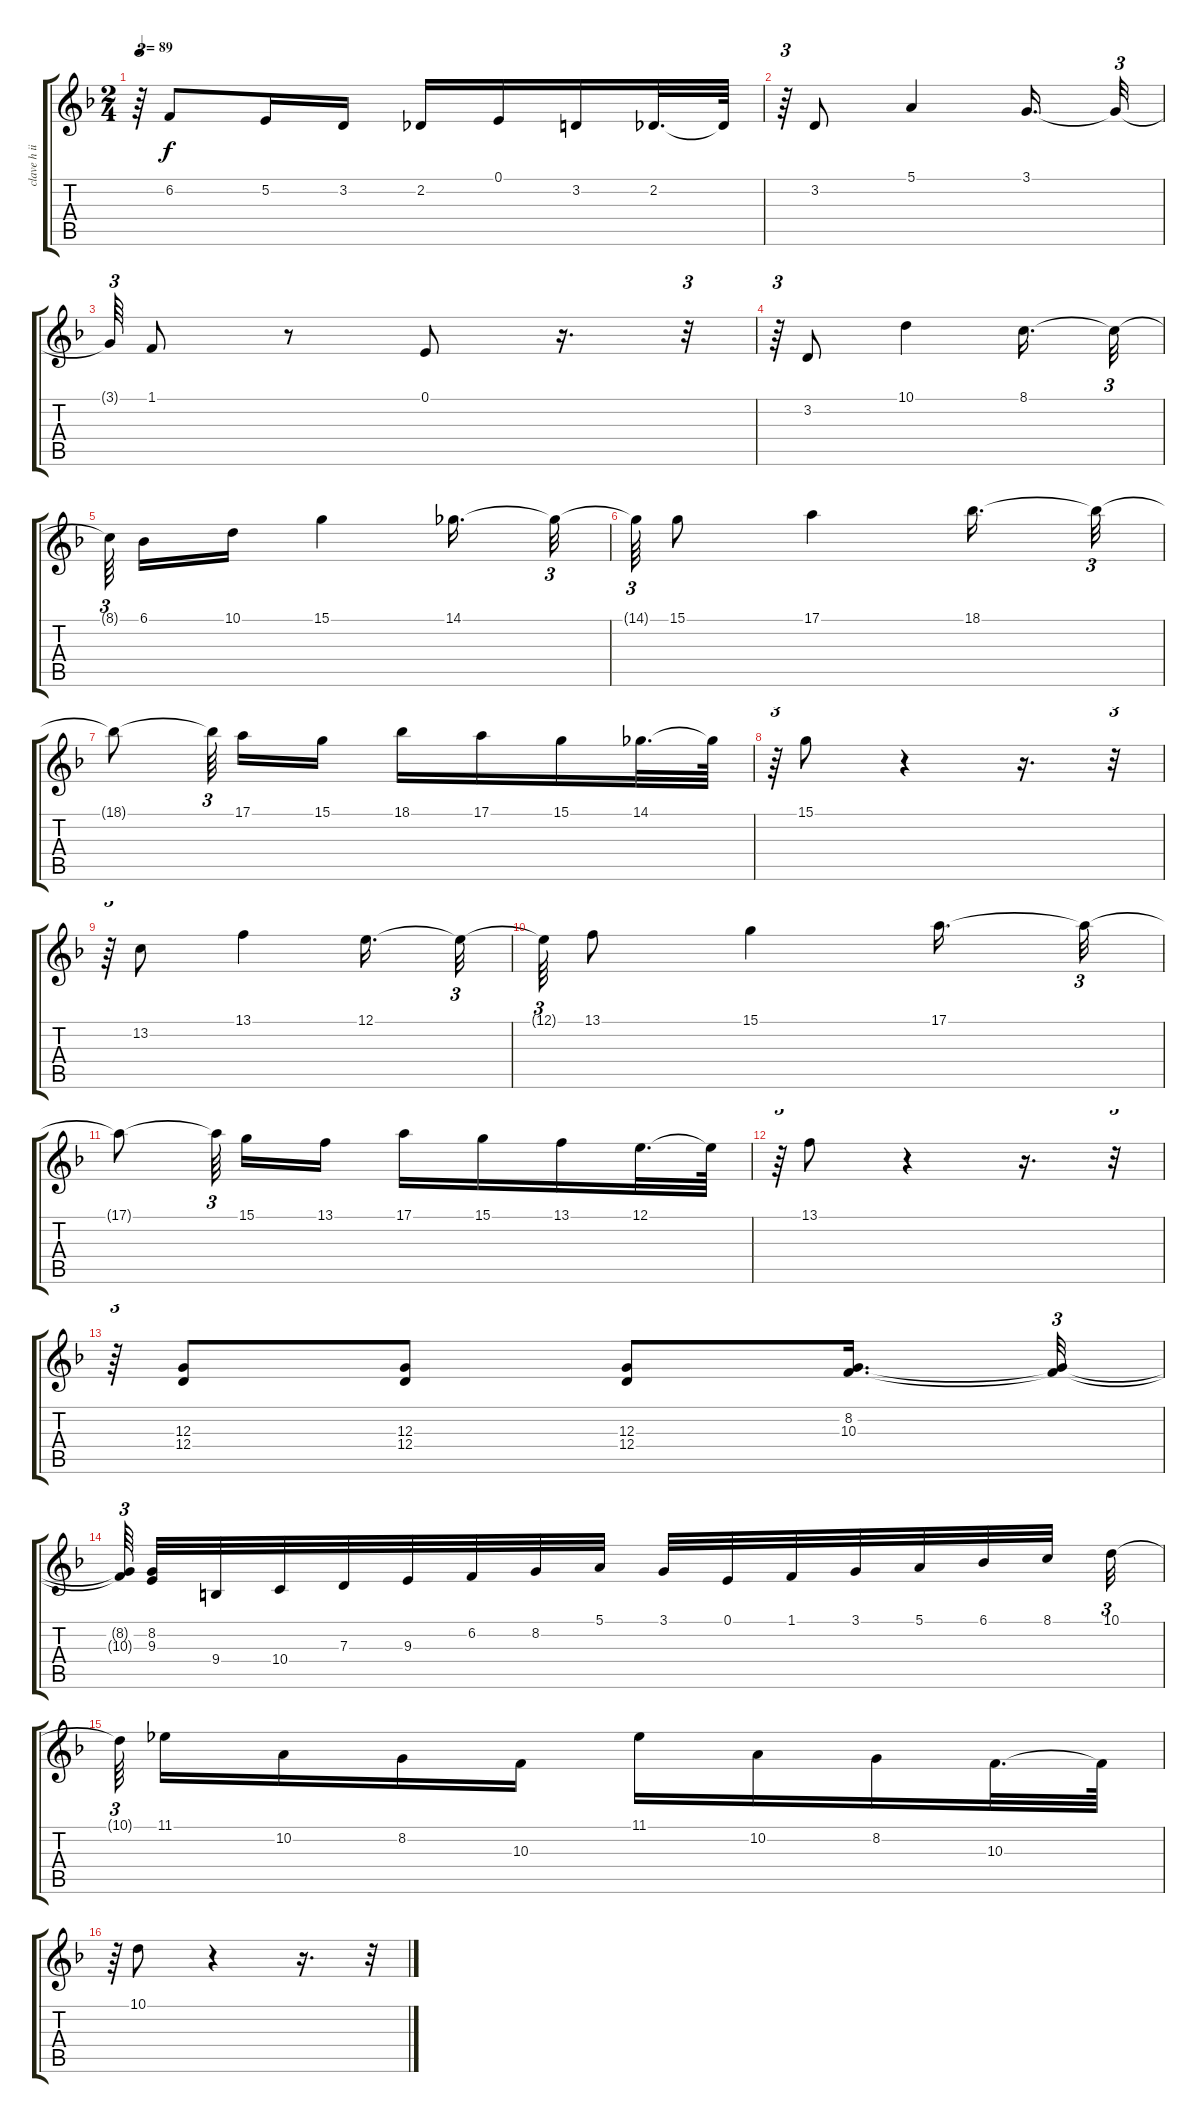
\track ("clave h iii" "clave h ii") {instrument harpsichord}
\staff {score tabs}
\tuning (E4 B3 G3 D3 A2 E2) {hide}
\ts (2 4)
\tempo 89
\clef g2
\ks dminor
r.64{tu (3 2) dy f} 6.2.8 5.2.16 3.2.16 2.2.16 0.1.16 3.2.16 2.2.32{d} 2.2{t}.64 |
r.64{tu (3 2)} 3.2.8 5.1.4 3.1.16{d} 3.1{t}.32{tu (3 2)} |
3.1{t}.64{tu (3 2)} 1.1.8 r.8 0.1.8 r.16{d} r.32{tu (3 2)} |
r.64{tu (3 2)} 3.2.8 10.1.4 8.1.16{d} 8.1{t}.32{tu (3 2)} |
8.1{t}.64{tu (3 2)} 6.1.16 10.1.16 15.1.4 14.1.16{d} 14.1{t}.32{tu (3 2)} |
14.1{t}.64{tu (3 2)} 15.1.8 17.1.4 18.1.16{d} 18.1{t}.32{tu (3 2)} |
18.1{t}.8 18.1{t}.64{tu (3 2)} 17.1.16 15.1.16 18.1.16 17.1.16 15.1.16 14.1.32{d} 14.1{t}.64 |
r.64{tu (3 2)} 15.1.8 r.4 r.16{d} r.32{tu (3 2)} |
r.64{tu (3 2)} 13.2.8 13.1.4 12.1.16{d} 12.1{t}.32{tu (3 2)} |
12.1{t}.64{tu (3 2)} 13.1.8 15.1.4 17.1.16{d} 17.1{t}.32{tu (3 2)} |
17.1{t}.8 17.1{t}.64{tu (3 2)} 15.1.16 13.1.16 17.1.16 15.1.16 13.1.16 12.1.32{d} 12.1{t}.64 |
r.64{tu (3 2)} 13.1.8 r.4 r.16{d} r.32{tu (3 2)} |
r.64{tu (3 2)} (12.3 12.4).8 (12.3 12.4).8 (12.3 12.4).8 (8.2 10.3).16{d} (8.2{t} 10.3{t}).32{tu (3 2)} |
(8.2{t} 10.3{t}).64{tu (3 2)} (8.2 9.3).32 9.4.32 10.4.32 7.3.32 9.3.32 6.2.32 8.2.32 5.1.32 3.1.32 0.1.32 1.1.32 3.1.32 5.1.32 6.1.32 8.1.32 10.1.32{tu (3 2)} |
10.1{t}.64{tu (3 2)} 11.1.16 10.2.16 8.2.16 10.3.16 11.1.16 10.2.16 8.2.16 10.3.32{d} 10.3{t}.64 |
r.64{tu (3 2)} 10.1.8 r.4 r.16{d} r.32{tu (3 2)}
